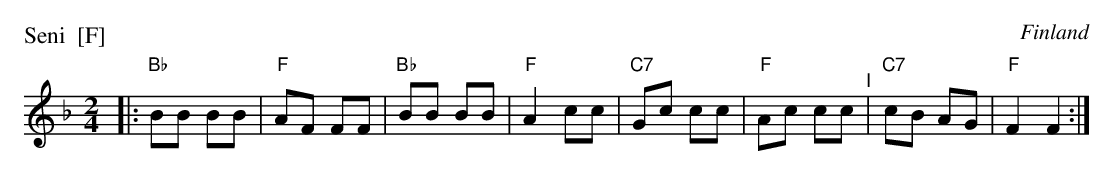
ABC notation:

X:1
P: Seni  [F]
O: Finland
M: 2/4
L: 1/8
K: F
|: "Bb"BB BB | "F"AF FF | "Bb"BB BB | "F"A2 cc |\
   "C7"Gc cc | "F"Ac cc "^I"| "C7"cB AG | "F"F2 F2 :|
